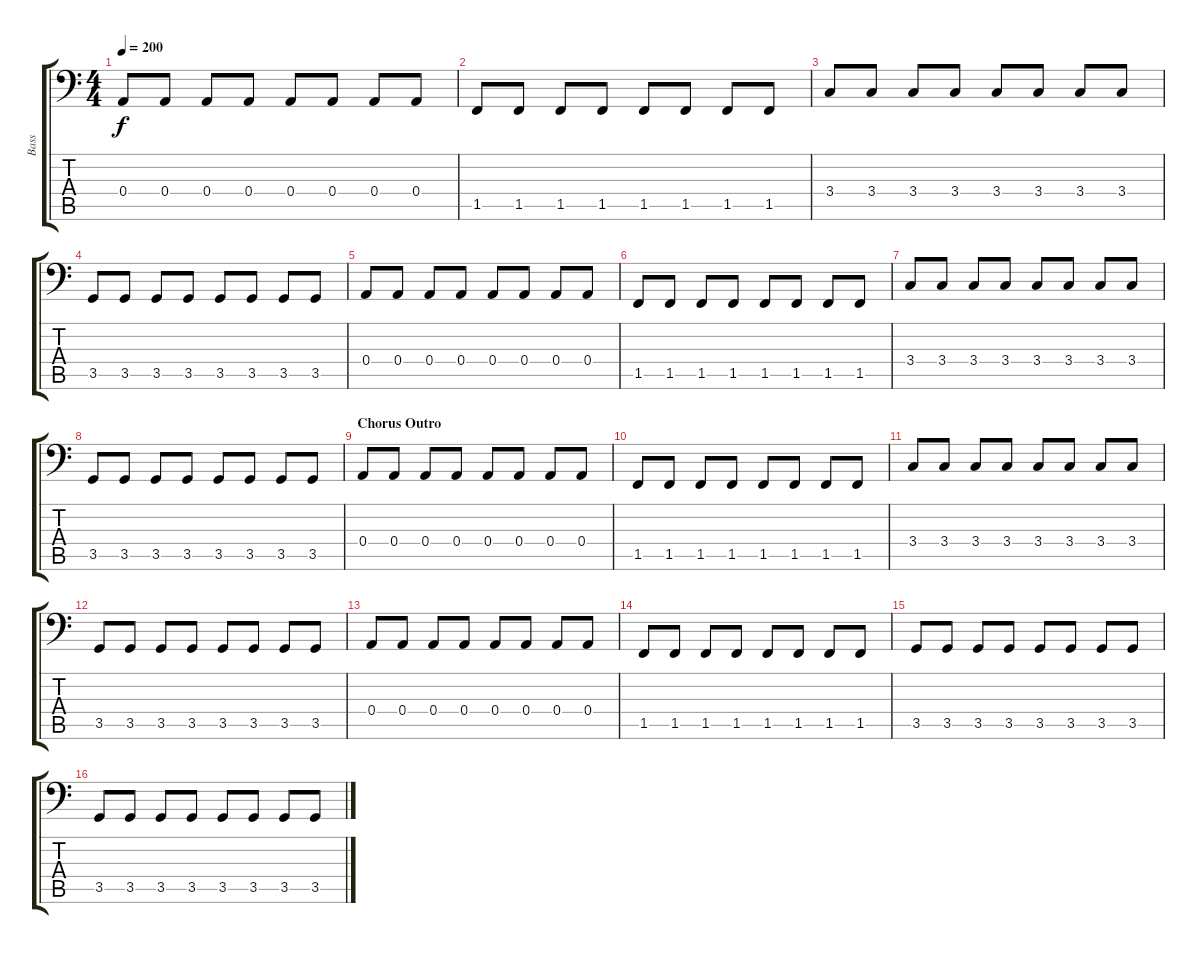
\track ("Bass" "Bass") {instrument electricbassfinger}
\staff {score tabs}
\tuning (C3 G2 D2 A1 E1 B0) {hide}
\ts (4 4)
\tempo 200
\clef f4
\ks c
0.4.8{dy f} 0.4.8 0.4.8 0.4.8 0.4.8 0.4.8 0.4.8 0.4.8 |
1.5.8 1.5.8 1.5.8 1.5.8 1.5.8 1.5.8 1.5.8 1.5.8 |
3.4.8 3.4.8 3.4.8 3.4.8 3.4.8 3.4.8 3.4.8 3.4.8 |
3.5.8 3.5.8 3.5.8 3.5.8 3.5.8 3.5.8 3.5.8 3.5.8 |
0.4.8 0.4.8 0.4.8 0.4.8 0.4.8 0.4.8 0.4.8 0.4.8 |
1.5.8 1.5.8 1.5.8 1.5.8 1.5.8 1.5.8 1.5.8 1.5.8 |
3.4.8 3.4.8 3.4.8 3.4.8 3.4.8 3.4.8 3.4.8 3.4.8 |
3.5.8 3.5.8 3.5.8 3.5.8 3.5.8 3.5.8 3.5.8 3.5.8 |
\section ("" "Chorus Outro")
0.4.8 0.4.8 0.4.8 0.4.8 0.4.8 0.4.8 0.4.8 0.4.8 |
1.5.8 1.5.8 1.5.8 1.5.8 1.5.8 1.5.8 1.5.8 1.5.8 |
3.4.8 3.4.8 3.4.8 3.4.8 3.4.8 3.4.8 3.4.8 3.4.8 |
3.5.8 3.5.8 3.5.8 3.5.8 3.5.8 3.5.8 3.5.8 3.5.8 |
0.4.8 0.4.8 0.4.8 0.4.8 0.4.8 0.4.8 0.4.8 0.4.8 |
1.5.8 1.5.8 1.5.8 1.5.8 1.5.8 1.5.8 1.5.8 1.5.8 |
3.5.8 3.5.8 3.5.8 3.5.8 3.5.8 3.5.8 3.5.8 3.5.8 |
3.5.8 3.5.8 3.5.8 3.5.8 3.5.8 3.5.8 3.5.8 3.5.8
